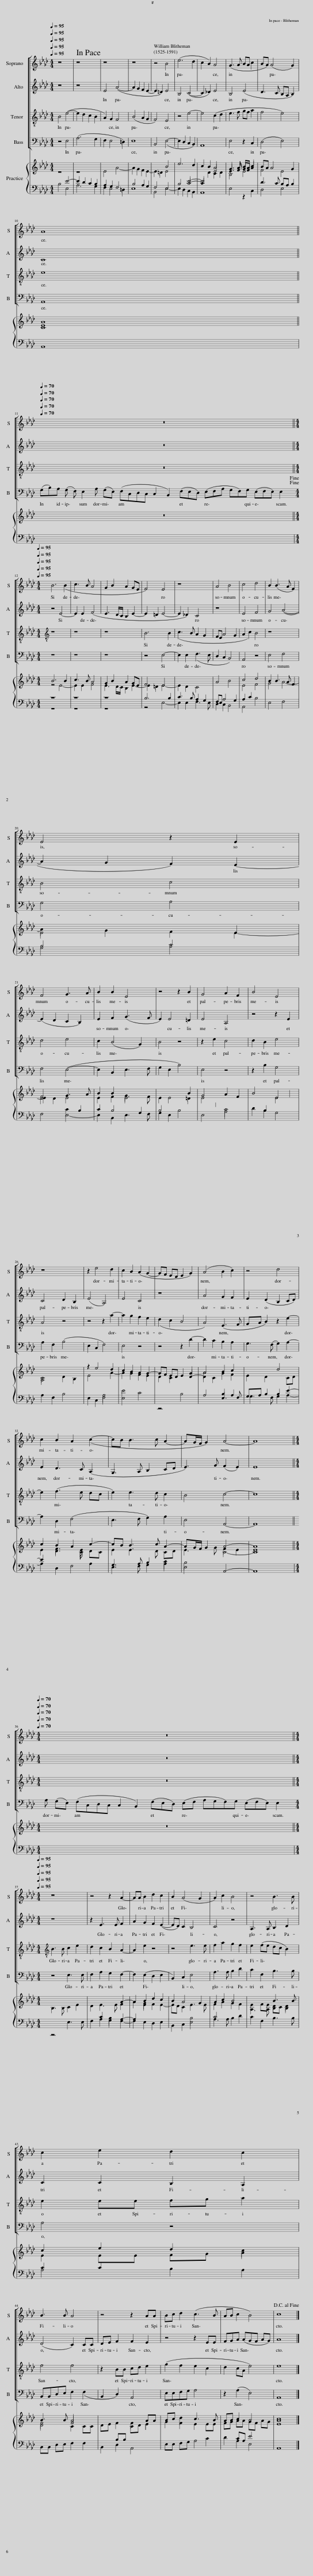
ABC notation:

X:1
%%score [ 1 2 3 4 ] { ( 5 6 ) | ( 7 8 ) }
L:1/8
Q:1/4=95
M:4/4
I:linebreak $
K:Ab
V:1 treble
V:2 treble
V:3 treble-8
V:4 bass
V:5 treble
V:6 treble
V:7 bass
V:8 bass
V:1
 z8 | z8 | z8 | z8 | z4 B4 | %5
 (e6 d2 | c2 B2) A4 | (G3 A BA c2 | BA) (A4 G2) |$ A8 ||$ %10
[Q:1/4=70][Q:1/4=70][Q:1/4=70][Q:1/4=70][Q:1/4=70] z32 ||$[M:4/4][Q:1/4=95][Q:1/4=95][Q:1/4=95][Q:1/4=95][Q:1/4=95] B6 (B2 | c3 B A4 | G2 B2 A2 GE | F4) E4 | %15
 z8 | A4 B4 | c4 d4 | B2 (B3 A F2) |$ E4 z2 E2 |$ %20
 F4 G3 A | B2 B2 E4 | z4 z2 B2 | G4 A2 F2 | B4 E4 |$ %25
 z8 | z2 e4 d2 | c2 B2 (A2 G2- | GF ED E2 G2) | (A4 B2 c2) | %30
 z4 d4 |$ c2 B2 A2 (c2- | cB B3 c A2- | AG/F/ G2) A4- | A8 ||$ %35
[M:4/4][Q:1/4=70][Q:1/4=70][Q:1/4=70][Q:1/4=70][Q:1/4=70] z25 ||$[M:4/4][Q:1/4=95][Q:1/4=95][Q:1/4=95][Q:1/4=95][Q:1/4=95] z8 | z4 z2 A2- | AA B2 d2 c2 | B2 (A4 G2 | %40
 A2) c2 B4 | z4 B3 B |$ c2 e2 d2 c2 |$ B3 B A4 | z4 z2 AA | %45
 Bc d2 (c3 B | AB c2 B4) | c8!D.C.! |] %48
V:2
 z8 | z8 | E4 (A4- | A2 G2 F2 E2- | E2 =D2) E4 | %5
 B,4 (C4- | C2 _D2) E4 | B,4 (E4 | D3 C B,A, B,2) |$ C8 ||$ %10
 z32 ||$[M:4/4] z4 E4- | E2 E2 (F4 | E3 D/C/ B,2 E2- | E2 =D2 E4- | %15
 E2 _D2) C4 | z8 | E4 F4 | G4 (A4- |$ A2 G2 F2) E2- |$ %20
 (E2 D2 C2 B,2) | E2 F2 (G3 F | E2) E4 =D2 | E4 A,4 | z4 z2 E2 |$ %25
 C4 D2 B,2 | (E4 A,4) | E4 C4 | z8 | A4 G2 F2 | %30
 E2 (D2 B,2 CD) |$ E2 D3 C (A,2 | G,3 A, B,2 CD | E3) G (F2 E2) | E8 ||$ %35
[M:4/4] z25 ||$[M:4/4] z8 | z2 E3 E F2 | A2 G2 F2 (E2- | ED) C2 B,4 | %40
 C4 z4 | A,3 A, B,2 D2 |$ C2 C2 B,2 A,2 |$ (D4 C2) CC | DE F2 F2 E2 | %45
 z4 z2 EE | FGA (AGF AG) | A8 |] %48
V:3
 B4 (e4- | e2 d2 c2 B2 | A2) G2 F4 | (B4 A2 G2 | F4) E4 | %5
 z4 e4- | e4 (c2 d2 | e3 f gf a2 | f4 e4) |$ e8 ||$ %10
 z32 ||$[M:4/4][K:treble-8] z8 | z8 | z8 | B6 B2 | %15
 (c3 B A2 G2 | FE A4 G2 | A2 c2) B4 | z8 |$ B4 c4 |$ %20
 d4 e4 | c2 (B4 G2) | B4 z4 | z2 e2 c4 | d2 B2 e4 |$ %25
 A4 z4 | z4 z2 a2- | a2 g2 f2 e2 | (d2 c2 B4 | A4) (E3 F | %30
 GA B2) z2 e2- |$ e2 (f3 e dc | e2) e3 d c2 | B4 c4- | c8 ||$ %35
[M:4/4] z25 ||$[M:4/4][K:treble-8] B3 B c2 e2 | d2 c2 B2 A2- | A2 e2 z4 | z4 e3 e | %40
 f2 a2 g2 f2 | e2 (fe dc B2) |$ e2 ee fg a2 |$ f4 f4 | z2 BB cd e2 | %45
 (g2 f2 e2 c2 | d2 cA e4) | e8 |] %48
V:4
 z4 E,4 | (A,6 G,2 | F,2 E,4 =D,2) | E,8 | B,,4 (E,4- | %5
 E,2 D,2 C,2 B,,2) | A,,8 | E,4 z2 C,2 | (D,4 E,4) |$ A,,8 ||$ %10
 (G,B,)A, (G, F,) E,2 A, (G,E,) (F,C,D,C, C,2 B,,2) (F,E,D,) (E,F,A, G,F,)G, (E,F,E,) E,2 ||$[M:4/4] z8 | z8 | z8 | z4 E,4- | %15
 E,2 E,2 (F,3 E, | D,2 C,2 B,,4) | A,,4 z4 | E,4 F,4 |$ G,4 A,4 |$ %20
 F,4 (E,4- | E,2 B,,2 E,3 F, | G,2 E,2 B,4) | E,4 z4 | z2 B,2 G,4 |$ %25
 A,2 F,2 (B,4 | E,2 C,2 F,4) | E,4 z4 | z4 z2 D2- | D2 C2 B,2 A,2 | %30
 G,3 (F, G,2) A,2- |$ A,2 D,2 (F,4 | E,3 F, G,2) A,2 | E,4 A,,4- | A,,8 ||$ %35
 A, (G,E,) (F,C,D,C, C,2 B,,2) (F,E,D,) (E,F, A,G,F,)G, (E,F,E,) E,2 ||$[M:4/4] z4 E,3 E, | F,2 A,2 G,2 F,2- | F,2 (E,2 D,2 E,2 | B,,2) C,2 E,4 | %40
 A,3 A, B,2 D2 | C2 F,2 B,3 B, |$ A,4 z4 |$ B,,B,,D,E, F,2 (F,2 | B,,2 D,2) A,,4 | %45
 E,E,F,G, A,4 | z2 (A,2 E,4) | A,,8 |] %48
V:5
 x8 | x8 | x8 | x8 | x4 B4 | %5
 e6 d2 | c2 B2 A4 | G3 A BA c2 | BA A4 G2 |$ A8 ||$ %10
 z32 ||$[M:4/4] B6 B2 | c3 B A4 | G2 B2 A2 GE | F4 E4 | %15
 x8 | A4 B4 | c4 d4 | B2 B3 A F2 |$ E4 x2 E2 |$ %20
 F4 G3 A | B2 B2 E4 | x4 x2 B2 | G4 A2 F2 | B4 E4 |$ %25
 x8 | z2 e4 d2 | c2 B2 A2 G2- | GF ED E2 G2 | A4 B2 c2 | %30
 x4 d4 |$ c2 B2 A2 c2- | cB B3 c A2- | AG/F/ G2 A4- | A8 ||$ %35
[M:4/4] z25 ||$[M:4/4] x8 | x4 x2 A2- | A2 B2 d2 c2 | B2 A4 G2 | %40
 A2 c2 B4 | x4 B3 B |$ c2 e2 d2 c2 |$ B3 B A4 | x4 x2 AA | %45
 Bc d2 c3 B | AB c2 B4 | c8 |] %48
V:6
 z8 | z8 | E4 A4- | A2 G2 F2 E2- | E2 =D2 E4 | %5
[I:staff +1] B,4 C4- | C2[I:staff -1] D2 E4 | B,4 E4 |[I:staff +1] D3 C B,A, B,2 |$[I:staff -1] C8 ||$ %10
 x32 ||$[M:4/4] z4 E4- | E2 E2 F4 | E3 D/C/ B,2 E2- | E2 =D2 E4- | %15
 E2 D2 C4 | x8 | E4 F4 | G4 A4- |$ A2 G2 F2 E2- |$ %20
 E2 D2[I:staff +1] C2 B,2 |[I:staff -1] E2 F2 G3 F | E2 E4 =D2 | E4[I:staff +1] A,4 |[I:staff -1] x4 x2 x2 |$ %25
 C4 D2 B,2 | E4[I:staff +1] A,4 | E4 C4 |[I:staff -1] x8 | A4 G2 F2 | %30
 E2 D2[I:staff +1] B,2[I:staff -1] CD |$ E2 D3 C[I:staff +1] A,2 | G,3 A, B,2[I:staff -1] CD | E3 G F2 E2 | E8 ||$ %35
[M:4/4] x25 ||$[M:4/4] x8 | x2 E3 E F2 | A2 G2 F2 E2- | ED C2[I:staff +1] B,4 | %40
 C4[I:staff -1] x4 | A,3 A, B,2 D2 |$[I:staff +1] C2 C2 B,2 A,2 |$[I:staff -1] D4 C2 CC | DE F2 F2 E2 | %45
 x4 x2 EE | FG AA GF AG | A8 |] %48
V:7
 B,4 E4- | E2 D2 C2 B,2 | A,2 G,2 F,4 | B,4 A,2 G,2 | F,4 E,4 | %5
 x4 E4- | E4[I:staff -1] C2 D2 | E3 F GF A2 | F4 E4 |$ E8 ||$ %10
[I:staff +1] x32 ||$[M:4/4] z8 | z8 | z8 | B,6 B,2 | %15
 C3 B, A,2 G,2 | F,E, A,4 G,2 | A,2 C2 B,4 | x8 |$ B,4 C4 |$ %20
[I:staff -1] D4 E4 |[I:staff +1] C2 B,4 G,2 | B,4 x4 | x2 x2 C4 | D2 B,2[I:staff -1] E4 |$ %25
 A,4[I:staff +1] x4 | x4 x2[I:staff -1] A2- | A2 G2 F2 E2 | D2 C2[I:staff +1] B,4 | A,4 E,3 F, | %30
 G,A, B,2 x2 E2- |$ E2[I:staff -1] F3 E DC | E2 E3 D[I:staff +1] C2 | B,4[I:staff -1] C4- | C8 ||$ %35
[M:4/4][I:staff +1] x25 ||$[M:4/4][I:staff -1] B,3 B, C2 E2 | D2[I:staff +1] C2 B,2 A,2- | A,2[I:staff -1] E2[I:staff +1] x4 | x4[I:staff -1] E3 E | %40
 F2 A2 G2 F2 | E2 FE DC B,2 |$ E2 EE FG A2 |$ F4 F4 |[I:staff +1] x2 B,B,[I:staff -1] CD E2 | %45
 G2 F2 E2[I:staff +1] C2 | D2 CA, E4 |[I:staff -1] E8 |] %48
V:8
 x4 E,4 | A,6 G,2 | F,2 E,4 =D,2 | E,8 | B,,4 E,4- | %5
 E,2 D,2 C,2 B,,2 | A,,8 | E,4 z2 C,2 | D,4 E,4 |$ A,,8 ||$ %10
 x32 ||$[M:4/4] z8 | z8 | z8 | z4 E,4- | %15
 E,2 E,2 F,3 E, | D,2 C,2 B,,4 | A,,4 x4 | E,4 F,4 |$ G,4 A,4 |$ %20
 F,4 E,4- | E,2 B,,2 E,3 F, | G,2 E,2 B,4 | E,4 x4 | x2 B,2 G,4 |$ %25
 A,2 F,2 B,4 | E,2 C,2 F,4 | E,4 x4 | z4 x2[I:staff -1] D2- | D2 C2[I:staff +1] B,2 A,2 | %30
 G,3 F, G,2 A,2- |$ A,2 D,2 F,4 | E,3 F, G,2 A,2 | E,4 A,,4- | A,,8 ||$ %35
[M:4/4] x25 ||$[M:4/4] z4 E,3 E, | F,2 A,2 G,2 F,2- | F,2 E,2 D,2 E,2 | B,,2 C,2 E,4 | %40
 A,3 A, B,2 D2 | C2 F,2 B,3 B, |$ A,4 x4 |$ B,,B,, D,E, F,2 F,2 | B,,2 D,2 A,,4 | %45
 E,E, F,G, A,4 | x2 A,2 E,4 | A,,8 |] %48
